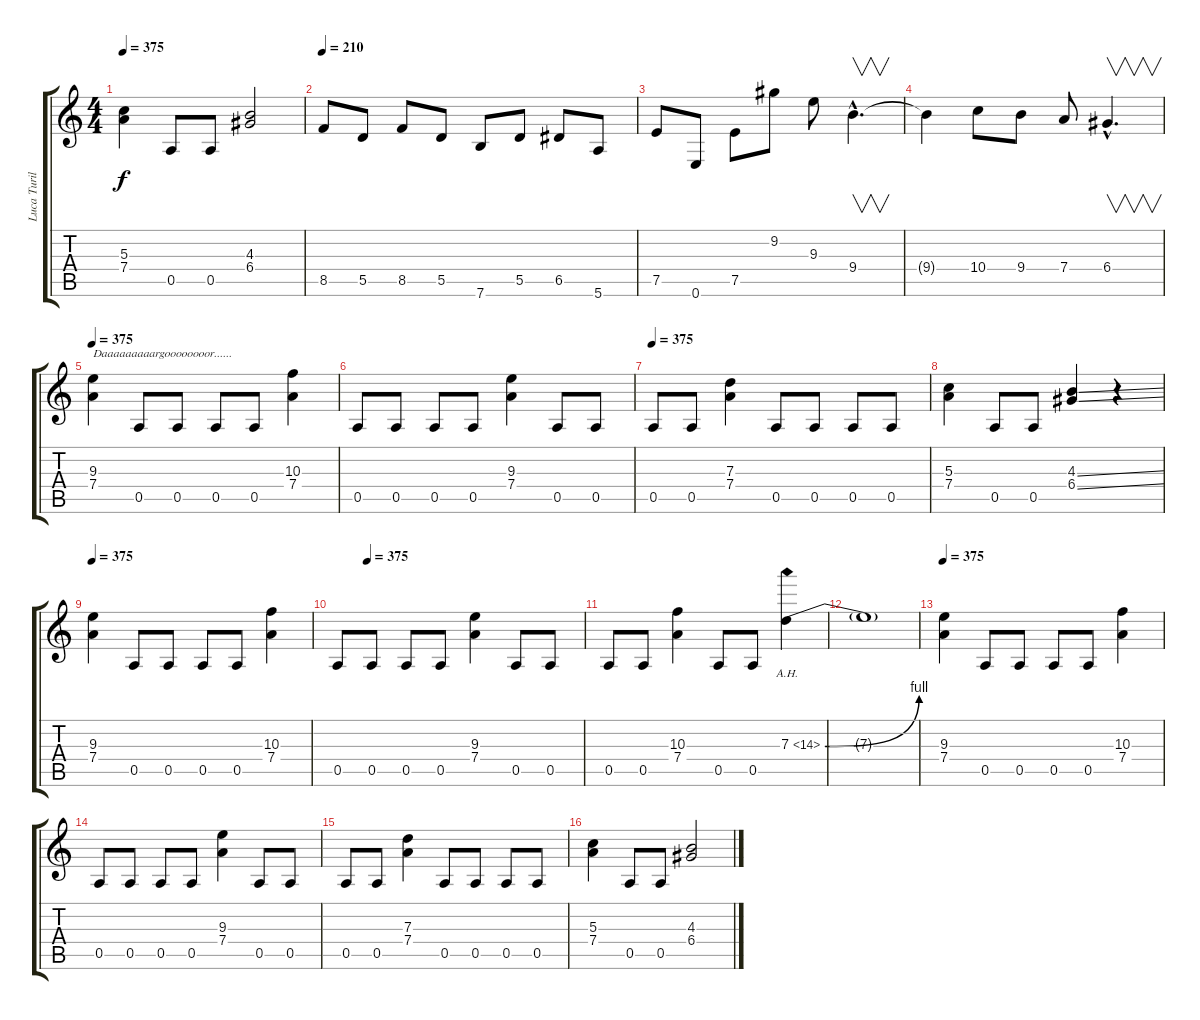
\track ("Luca Turilli" "Luca Turil") {instrument overdrivenguitar}
\staff {score tabs}
\tuning (E4 B3 G3 D3 A2 E2) {hide}
\ts (4 4)
\tempo 375
\clef g2
\ks c
(5.3 7.4).4{dy f} 0.5.8 0.5.8 (4.3 6.4).2 |
\tempo 210
8.5.8 5.5.8 8.5.8 5.5.8 7.6.8 5.5.8 6.5.8 5.6.8 |
7.5.8 0.6.8 7.5.8 9.2.8 9.3.8 9.4{hac}.4{v d} |
9.4{t}.4 10.4.8 9.4.8 7.4.8 6.4{hac}.4{v d} |
\tempo 375
(9.3 7.4).4{txt "Daaaaaaaaargoooooooor......"} 0.5.8 0.5.8 0.5.8 0.5.8 (10.3 7.4).4 |
0.5.8 0.5.8 0.5.8 0.5.8 (9.3 7.4).4 0.5.8 0.5.8 |
\tempo 375
0.5.8 0.5.8 (7.3 7.4).4 0.5.8 0.5.8 0.5.8 0.5.8 |
(5.3 7.4).4 0.5.8 0.5.8 (4.3{ss} 6.4{ss}).4 r.4 |
\tempo 375
(9.3 7.4).4 0.5.8 0.5.8 0.5.8 0.5.8 (10.3 7.4).4 |
\tempo (375 0.125)
0.5.8 0.5.8 0.5.8 0.5.8 (9.3 7.4).4 0.5.8 0.5.8 |
0.5.8 0.5.8 (10.3 7.4).4 0.5.8 0.5.8 7.3{be (bend 0 0 60 4) ah 7}.4 |
7.3{t}.1 |
\tempo 375
(9.3 7.4).4 0.5.8 0.5.8 0.5.8 0.5.8 (10.3 7.4).4 |
0.5.8 0.5.8 0.5.8 0.5.8 (9.3 7.4).4 0.5.8 0.5.8 |
0.5.8 0.5.8 (7.3 7.4).4 0.5.8 0.5.8 0.5.8 0.5.8 |
(5.3 7.4).4 0.5.8 0.5.8 (4.3 6.4).2
